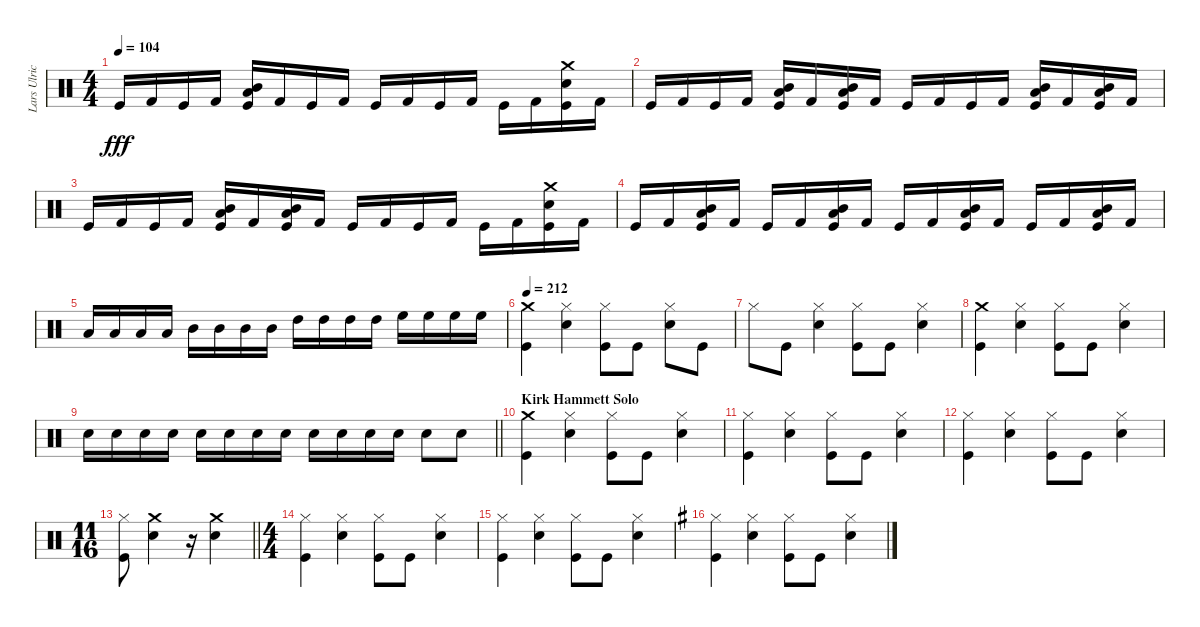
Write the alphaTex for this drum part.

\track ("Lars Ulrich" "Lars Ulric") {instrument percussion}
\staff {score}
\articulation defaults
\ts (4 4)
\tempo 104
\clef neutral
\ks c "Kick (hit)".16{dy fff} "Kick (hit) 2".16 "Kick (hit)".16 "Kick (hit) 2".16
("Kick (hit)" "Mid Tom (hit)" "Low Tom (hit)").16 "Kick (hit) 2".16 "Kick (hit)".16 "Kick (hit) 2".16 "Kick (hit)".16 "Kick (hit) 2".16 "Kick (hit)".16 "Kick (hit) 2".16 "Kick (hit)".16 "Kick (hit) 2".16 ("Snare (hit) 2" "Kick (hit)" "Crash medium (hit)").16 "Kick (hit) 2".16 |
"Kick (hit)".16 "Kick (hit) 2".16 "Kick (hit)".16 "Kick (hit) 2".16 ("Mid Tom (hit)" "Low Tom (hit)" "Kick (hit)").16 "Kick (hit) 2".16 ("Kick (hit)" "Mid Tom (hit)" "Low Tom (hit)").16 "Kick (hit) 2".16 "Kick (hit)".16 "Kick (hit) 2".16 "Kick (hit)".16 "Kick (hit) 2".16 ("Kick (hit)" "Mid Tom (hit)" "Low Tom (hit)").16 "Kick (hit) 2".16 ("Low Tom (hit)" "Mid Tom (hit)" "Kick (hit)").16 "Kick (hit) 2".16 |
"Kick (hit)".16 "Kick (hit) 2".16 "Kick (hit)".16 "Kick (hit) 2".16 ("Kick (hit)" "Mid Tom (hit)" "Low Tom (hit)").16 "Kick (hit) 2".16 ("Kick (hit)" "Low Tom (hit)" "Mid Tom (hit)").16 "Kick (hit) 2".16 "Kick (hit)".16 "Kick (hit) 2".16 "Kick (hit)".16 "Kick (hit) 2".16 "Kick (hit)".16 "Kick (hit) 2".16 ("Kick (hit)" "Crash medium (hit)" "Snare (hit) 2").16 "Kick (hit) 2".16 |
"Kick (hit)".16 "Kick (hit) 2".16 ("Kick (hit)" "Mid Tom (hit)" "Low Tom (hit)").16 "Kick (hit) 2".16 "Kick (hit)".16 "Kick (hit) 2".16 ("Kick (hit)" "Low Tom (hit)" "Mid Tom (hit)").16 "Kick (hit) 2".16 "Kick (hit)".16 "Kick (hit) 2".16 ("Low Tom (hit)" "Mid Tom (hit)" "Kick (hit)").16 "Kick (hit) 2".16 "Kick (hit)".16 "Kick (hit) 2".16 ("Mid Tom (hit)" "Low Tom (hit)" "Kick (hit)").16 "Kick (hit) 2".16 |
"Low Tom (hit)".16 "Low Tom (hit)".16 "Low Tom (hit)".16 "Low Tom (hit)".16 "Mid Tom (hit)".16 "Mid Tom (hit)".16 "Mid Tom (hit)".16 "Mid Tom (hit)".16 "High Tom (hit)".16 "High Tom (hit)".16 "High Tom (hit)".16 "High Tom (hit)".16 "High Floor Tom (hit)".16 "High Floor Tom (hit)".16 "High Floor Tom (hit)".16 "High Floor Tom (hit)".16 |
\tempo 212
("Kick (hit)" "Crash medium (hit)").4 ("Snare (hit) 2" "Hi-Hat (closed)").4 ("Kick (hit)" "Hi-Hat (closed)").8 "Kick (hit)".8 ("Hi-Hat (closed)" "Snare (hit) 2").8 "Kick (hit)".8 |
"Hi-Hat (closed)".8 "Kick (hit)".8 ("Snare (hit) 2" "Hi-Hat (closed)").4 ("Hi-Hat (closed)" "Kick (hit)").8 "Kick (hit)".8 ("Snare (hit) 2" "Hi-Hat (closed)").4 |
("Crash medium (hit)" "Kick (hit)").4 ("Snare (hit) 2" "Hi-Hat (closed)").4 ("Kick (hit)" "Hi-Hat (closed)").8 "Kick (hit)".8 ("Snare (hit) 2" "Hi-Hat (closed)").4 |
\barLineRight lightlight "Snare (hit) 2".16 "Snare (hit) 2".16 "Snare (hit) 2".16 "Snare (hit) 2".16 "Snare (hit) 2".16 "Snare (hit) 2".16 "Snare (hit) 2".16 "Snare (hit) 2".16 "Snare (hit) 2".16 "Snare (hit) 2".16 "Snare (hit) 2".16 "Snare (hit) 2".16 "Snare (hit) 2".8 "Snare (hit) 2".8
|
\section ("" "Kirk Hammett Solo")
("Kick (hit)" "Crash medium (hit)").4 ("Snare (hit) 2" "Hi-Hat (closed)").4 ("Hi-Hat (closed)" "Kick (hit)").8 "Kick (hit)".8 ("Snare (hit) 2" "Hi-Hat (closed)").4 |
("Hi-Hat (closed)" "Kick (hit)").4 ("Snare (hit) 2" "Hi-Hat (closed)").4 ("Kick (hit)" "Hi-Hat (closed)").8 "Kick (hit)".8 ("Snare (hit) 2" "Hi-Hat (closed)").4 |
("Kick (hit)" "Hi-Hat (closed)").4 ("Snare (hit) 2" "Hi-Hat (closed)").4 ("Kick (hit)" "Hi-Hat (closed)").8 "Kick (hit)".8 ("Snare (hit) 2" "Hi-Hat (closed)").4 |
\ts (11 16)
\barLineRight lightlight
("Hi-Hat (closed)" "Kick (hit)").8 ("Snare (hit) 2" "Crash medium (hit)").4 r.16 ("Crash medium (hit)" "Snare (hit) 2").4 |
\ts (4 4)
("Hi-Hat (closed)" "Kick (hit)").4 ("Snare (hit) 2" "Hi-Hat (closed)").4 ("Kick (hit)" "Hi-Hat (closed)").8 "Kick (hit)".8 ("Snare (hit) 2" "Hi-Hat (closed)").4 |
("Kick (hit)" "Hi-Hat (closed)").4 ("Snare (hit) 2" "Hi-Hat (closed)").4 ("Hi-Hat (closed)" "Kick (hit)").8 "Kick (hit)".8 ("Snare (hit) 2" "Hi-Hat (closed)").4 |
\ks g
("Hi-Hat (closed)" "Kick (hit)").4 ("Snare (hit) 2" "Hi-Hat (closed)").4 ("Kick (hit)" "Hi-Hat (closed)").8 "Kick (hit)".8 ("Hi-Hat (closed)" "Snare (hit) 2").4
